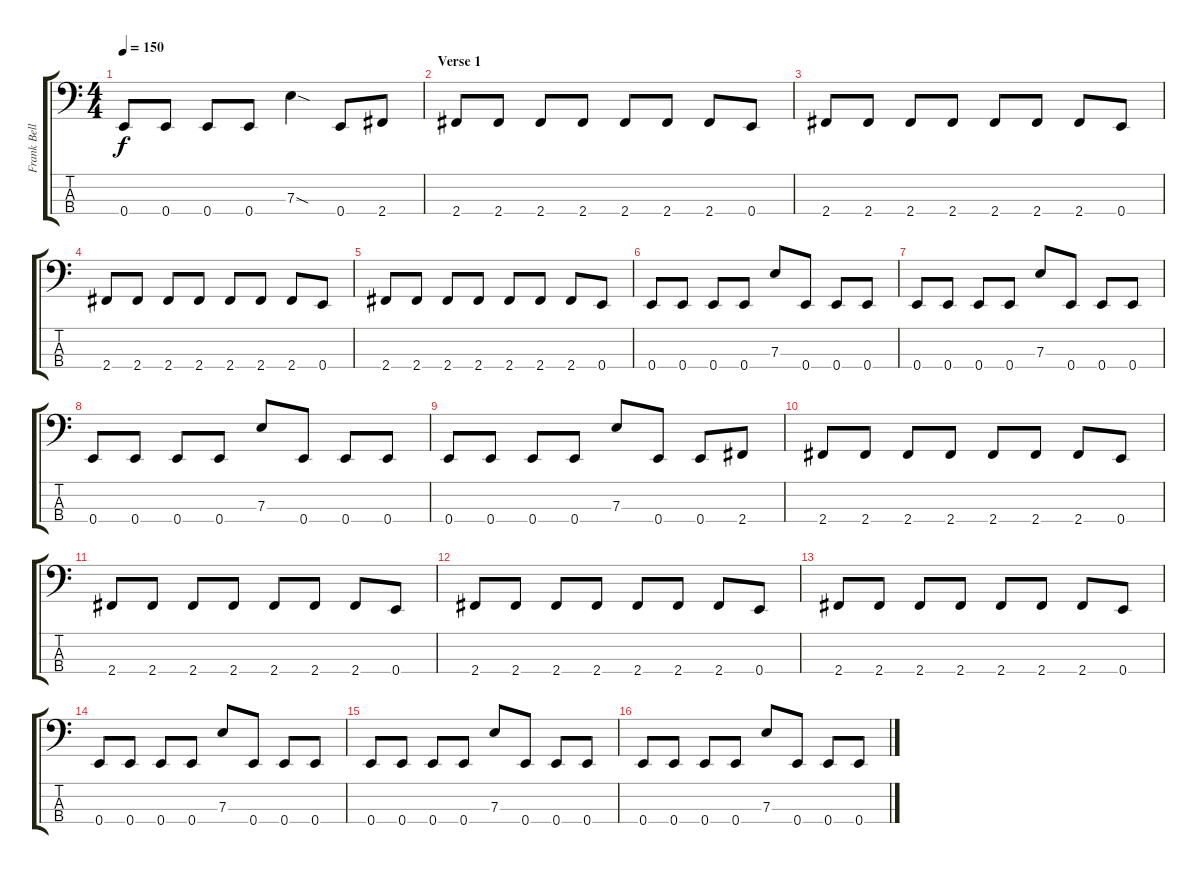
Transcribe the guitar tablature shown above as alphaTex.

\track ("Frank Bello" "Frank Bell") {instrument electricbasspick}
\staff {score tabs}
\tuning (G2 D2 A1 E1) {hide}
\ts (4 4)
\tempo 150
\clef f4
\ks c
0.4.8{dy f} 0.4.8 0.4.8 0.4.8 7.3{sod}.4 0.4.8 2.4.8 |
\section ("" "Verse 1")
2.4.8 2.4.8 2.4.8 2.4.8 2.4.8 2.4.8 2.4.8 0.4.8 |
2.4.8 2.4.8 2.4.8 2.4.8 2.4.8 2.4.8 2.4.8 0.4.8 |
2.4.8 2.4.8 2.4.8 2.4.8 2.4.8 2.4.8 2.4.8 0.4.8 |
2.4.8 2.4.8 2.4.8 2.4.8 2.4.8 2.4.8 2.4.8 0.4.8 |
0.4.8 0.4.8 0.4.8 0.4.8 7.3.8 0.4.8 0.4.8 0.4.8 |
0.4.8 0.4.8 0.4.8 0.4.8 7.3.8 0.4.8 0.4.8 0.4.8 |
0.4.8 0.4.8 0.4.8 0.4.8 7.3.8 0.4.8 0.4.8 0.4.8 |
0.4.8 0.4.8 0.4.8 0.4.8 7.3.8 0.4.8 0.4.8 2.4.8 |
2.4.8 2.4.8 2.4.8 2.4.8 2.4.8 2.4.8 2.4.8 0.4.8 |
2.4.8 2.4.8 2.4.8 2.4.8 2.4.8 2.4.8 2.4.8 0.4.8 |
2.4.8 2.4.8 2.4.8 2.4.8 2.4.8 2.4.8 2.4.8 0.4.8 |
2.4.8 2.4.8 2.4.8 2.4.8 2.4.8 2.4.8 2.4.8 0.4.8 |
0.4.8 0.4.8 0.4.8 0.4.8 7.3.8 0.4.8 0.4.8 0.4.8 |
0.4.8 0.4.8 0.4.8 0.4.8 7.3.8 0.4.8 0.4.8 0.4.8 |
0.4.8 0.4.8 0.4.8 0.4.8 7.3.8 0.4.8 0.4.8 0.4.8
